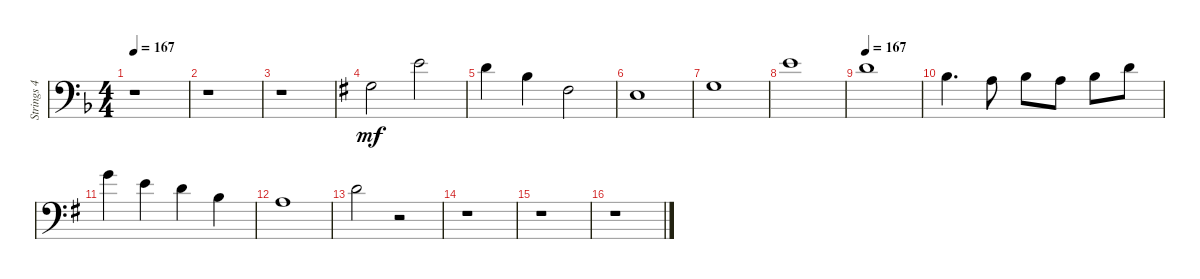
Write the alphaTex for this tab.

\track ("Strings 4" "Strings 4") {instrument voiceoohs}
\staff {score}
\tuning (E4 B3 G3 D3 A2 E2 B1) {hide}
\ts (4 4)
\tempo 167
\clef f4
\ks dminor
r.1{dy mf} |
r.1 |
r.1 |
\ks eminor
0.3.2 0.1.2 |
3.2.4 0.2.4 4.4.2 |
2.4.1 |
0.3.1 |
0.1.1 |
\tempo 167
3.2.1 |
0.2.4{d} 2.3.8 0.2.8 2.3.8 0.2.8 3.2.8 |
3.1.4 0.1.4 3.2.4 0.2.4 |
2.3.1 |
3.2.2 r.2 |
r.1 |
r.1 |
r.1
